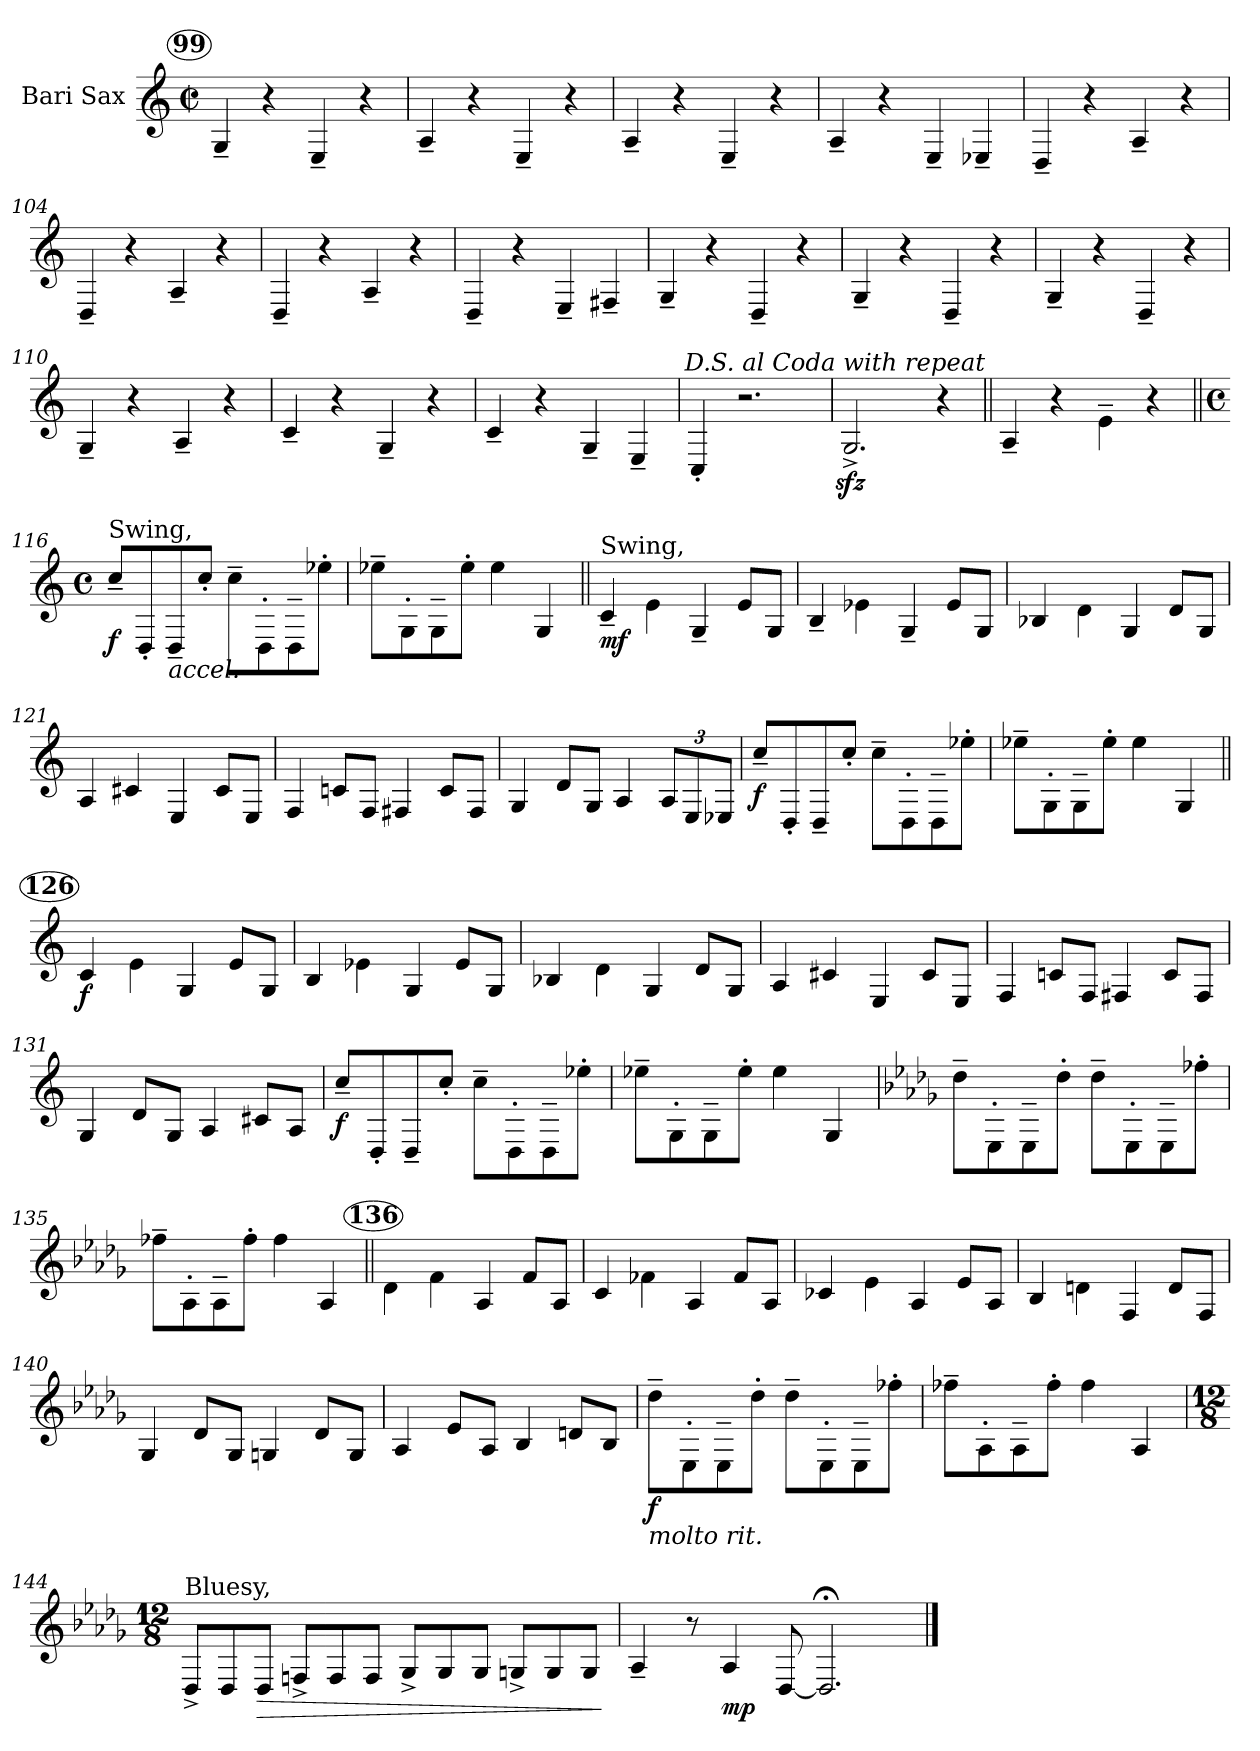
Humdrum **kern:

**kern	**dynam
*part1	*part1
*staff1	*staff1
*I"Bari Sax	*
*I'Bar Sax	*
!!LO:LB:g=z
*clefG2	*
*ITrd12c21	*
*k[]	*
*C:	*
*M2/2	*
*met(c|)	*
!!LO:REH:place=s1:a:B:enc=circle:fs=14:t=99
=99	=99
4GG~</	.
4r	.
4EE~</	.
4r	.
=100	=100
4AA~</	.
4r	.
4EE~</	.
4r	.
=101	=101
4AA~</	.
4r	.
4EE~</	.
4r	.
=102	=102
4AA~</	.
4r	.
4EE~</	.
4EE-X~</	.
=103	=103
4DD~</	.
4r	.
4AA~</	.
4r	.
=104	=104
4DD~</	.
4r	.
4AA~</	.
4r	.
!!LO:LB:g=z
=105	=105
4DD~</	.
4r	.
4AA~</	.
4r	.
=106	=106
4DD~</	.
4r	.
4EE~</	.
4FF#X~</	.
=107	=107
4GG~</	.
4r	.
4DD~</	.
4r	.
=108	=108
4GG~</	.
4r	.
4DD~</	.
4r	.
=109	=109
4GG~</	.
4r	.
4DD~</	.
4r	.
!!LO:LB:g=z
=110	=110
4GG~</	.
4r	.
4AA~</	.
4r	.
=111	=111
4C~</	.
4r	.
4GG~</	.
4r	.
=112	=112
4C~</	.
4r	.
4GG~</	.
4EE~</	.
=113	=113
4CC'</	.
2.r	.
=114	=114
2.GGzz<^</	.
4r	.
!LO:TX:a:i:rj:t=D.S. al Coda with repeat	!
!!LO:PB:g=z
=115||	=115||
4AA~</	.
4r	.
4E~>\	.
4r	.
=116||	=116||
*M4/4	*
*met(c)	*
*MM115	*
!LO:TX:a:t=Swing,	!
!	!LO:DY:b
8c~</L	f
8DD'</	.
!LO:TX:b:i:t=accel.	!
8DD~</	.
8c'</J	.
8c~>\L	.
8DD'>\	.
8DD~>\	.
8e-X'>\J	.
=117	=117
8e-X~>\L	.
8GG'>\	.
8GG~>\	.
8e-'>\J	.
4e->\	.
4GG</	.
!!LO:LB:g=z
=118||	=118||
!!LO:REH:place=s1:a:B:enc=circle:fs=14:t=118
*MM142	*
!LO:TX:a:t=Swing,	!
!	!LO:DY:b
4C~</	mf
4E\	.
4GG~</	.
8E/L	.
8GG/J	.
=119	=119
4BB~</	.
4E-X\	.
4GG~</	.
8E-/L	.
8GG/J	.
=120	=120
4BB-X/	.
4D\	.
4GG/	.
8D/L	.
8GG/J	.
=121	=121
4AA/	.
4C#i/	.
4EE/	.
8C#/L	.
8EE/J	.
!!LO:LB:g=z
=122	=122
4FF/	.
8Cn/L	.
8FF/J	.
4FF#X/	.
8C/L	.
8FF#/J	.
=123	=123
4GG/	.
8D/L	.
8GG/J	.
4AA/	.
12AA/L	.
12EE/	.
12EE-X/J	.
=124	=124
!	!LO:DY:b
8c~</L	f
8DD'</	.
8DD~</	.
8c'</J	.
8c~>\L	.
8DD'>\	.
8DD~>\	.
8e-X'>\J	.
=125	=125
8e-X~>\L	.
8GG'>\	.
8GG~>\	.
8e-'>\J	.
4e->\	.
4GG</	.
!!LO:LB:g=z
!!LO:REH:place=s1:a:B:enc=circle:fs=14:t=126
=126||	=126||
!	!LO:DY:b
4C/	f
4E\	.
4GG/	.
8E/L	.
8GG/J	.
=127	=127
4BB/	.
4E-X\	.
4GG/	.
8E-/L	.
8GG/J	.
=128	=128
4BB-X/	.
4D\	.
4GG/	.
8D/L	.
8GG/J	.
=129	=129
4AA/	.
4C#X/	.
4EE/	.
8C#/L	.
8EE/J	.
!!LO:LB:g=z
=130	=130
4FF/	.
8Cn/L	.
8FF/J	.
4FF#X/	.
8C/L	.
8FF#/J	.
=131	=131
4GG/	.
8D/L	.
8GG/J	.
4AA/	.
8C#X/L	.
8AA/J	.
=132	=132
!	!LO:DY:b
8c~</L	f
8DD'</	.
8DD~</	.
8c'</J	.
8c~>\L	.
8DD'>\	.
8DD~>\	.
8e-X'>\J	.
!!LO:LB:g=z
=133	=133
8e-X~>\L	.
8GG'>\	.
8GG~>\	.
8e-'>\J	.
4e->\	.
4GG</	.
=134	=134
*k[b-e-a-d-g-]	*
*D-:	*
8d-i~>\L	.
8EE-i'>\	.
8EE-~>\	.
8d-'>\J	.
8d-~>\L	.
8EE-'>\	.
8EE-~>\	.
8f-X'>\J	.
=135	=135
8f-X~>\L	.
8AA-'>\	.
8AA-~>\	.
8f-'>\J	.
4f->\	.
4AA-</	.
!!LO:LB:g=z
!!LO:REH:place=s1:a:B:enc=circle:fs=14:t=136
=136||	=136||
4D-\	.
4F\	.
4AA-/	.
8F/L	.
8AA-/J	.
=137	=137
4C/	.
4F-X\	.
4AA-/	.
8F-/L	.
8AA-/J	.
=138	=138
4C-X/	.
4E-\	.
4AA-/	.
8E-/L	.
8AA-/J	.
=139	=139
4BB-/	.
4Dn\	.
4FF/	.
8D/L	.
8FF/J	.
!!LO:LB:g=z
=140	=140
4GG-/	.
8D-i/L	.
8GG-/J	.
4GGn/	.
8D-/L	.
8GG/J	.
=141	=141
4AA-/	.
8E-/L	.
8AA-/J	.
4BB-/	.
8Dn/L	.
8BB-/J	.
=142	=142
!LO:TX:b:i:t=molto rit.	!
!	!LO:DY:b
8d-~>\L	f
8EE-'>\	.
8EE-~>\	.
8d-'>\J	.
8d-~>\L	.
8EE-'>\	.
8EE-~>\	.
8f-X'>\J	.
=143	=143
8f-X~>\L	.
8AA-'>\	.
8AA-~>\	.
8f-'>\J	.
4f->\	.
4AA-</	.
!!LO:LB:g=z
=144	=144
*M12/8	*
*MM93	*
!LO:TX:a:t=Bluesy,	!
8DD-^</L	.
8DD-/	.
!	!LO:HP:b
8DD-/J	>
8FFn^</L	.
8FF/	.
8FF/J	.
8GG-^</L	.
8GG-/	.
8GG-/J	.
8GGn^</L	.
8GG/	.
8GG/J	.
.	]
=145	=145
4AA-~</	.
8r	.
!	!LO:DY:b
4AA-/	mp
[8DD-/	.
2.DD-;</]	.
==	==
*-	*-
